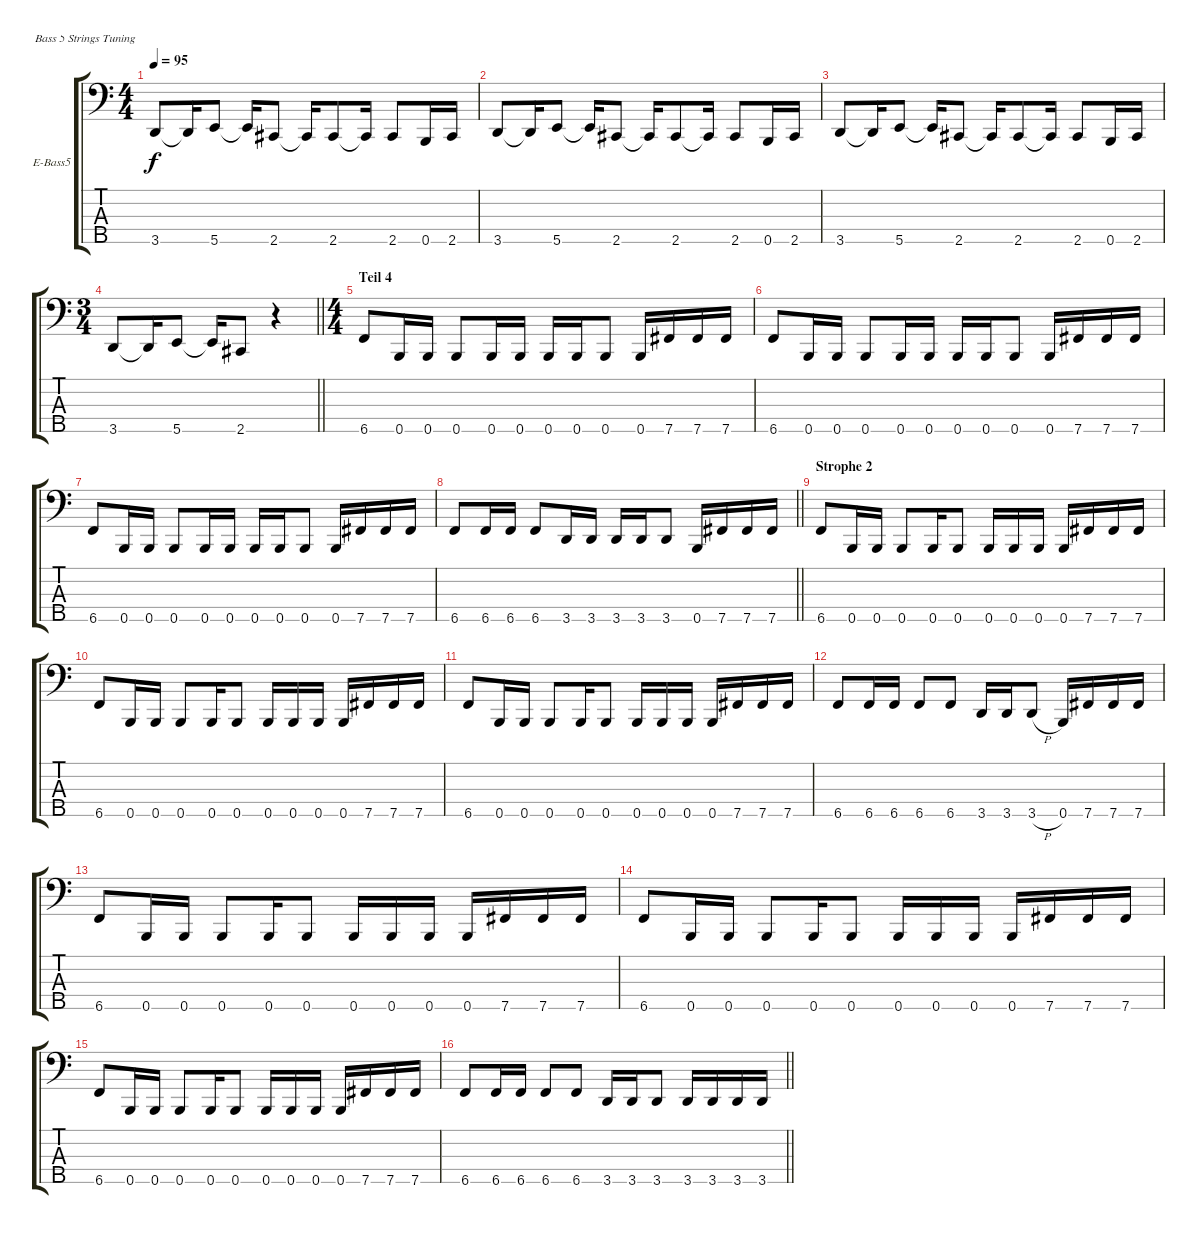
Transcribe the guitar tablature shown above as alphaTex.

\bracketExtendMode groupsimilarinstruments
\firstSystemTrackNameOrientation horizontal
\otherSystemsTrackNameOrientation horizontal
\track ("Bass" "E-Bass5") {instrument electricbasspick}
\staff {score tabs}
\tuning (G2 D2 A1 E1 B0)
\ts (4 4)
\tempo 95
\clef f4
\ks c
3.5.8{dy f} 3.5{t}.16 5.5.8 5.5{t}.16 2.5.8 2.5{t}.16 2.5.8 2.5{t}.16 2.5.8 0.5.16 2.5.16 |
3.5.8 3.5{t}.16 5.5.8 5.5{t}.16 2.5.8 2.5{t}.16 2.5.8 2.5{t}.16 2.5.8 0.5.16 2.5.16 |
3.5.8 3.5{t}.16 5.5.8 5.5{t}.16 2.5.8 2.5{t}.16 2.5.8 2.5{t}.16 2.5.8 0.5.16 2.5.16 |
\ts (3 4)
\barLineRight lightlight
3.5.8 3.5{t}.16 5.5.8 5.5{t}.16 2.5.8 r.4 |
\ts (4 4)
\section ("" "Teil 4")
6.5.8 0.5.16 0.5.16 0.5.8 0.5.16 0.5.16 0.5.16 0.5.16 0.5.8 0.5.16 7.5.16 7.5.16 7.5.16 |
6.5.8 0.5.16 0.5.16 0.5.8 0.5.16 0.5.16 0.5.16 0.5.16 0.5.8 0.5.16 7.5.16 7.5.16 7.5.16 |
6.5.8 0.5.16 0.5.16 0.5.8 0.5.16 0.5.16 0.5.16 0.5.16 0.5.8 0.5.16 7.5.16 7.5.16 7.5.16 |
\barLineRight lightlight
6.5.8 6.5.16 6.5.16 6.5.8 3.5.16 3.5.16 3.5.16 3.5.16 3.5.8 0.5.16 7.5.16 7.5.16 7.5.16 |
\section ("" "Strophe 2")
6.5.8 0.5.16 0.5.16 0.5.8 0.5.16 0.5.8 0.5.16 0.5.16 0.5.16 0.5.16 7.5.16 7.5.16 7.5.16 |
6.5.8 0.5.16 0.5.16 0.5.8 0.5.16 0.5.8 0.5.16 0.5.16 0.5.16 0.5.16 7.5.16 7.5.16 7.5.16 |
6.5.8 0.5.16 0.5.16 0.5.8 0.5.16 0.5.8 0.5.16 0.5.16 0.5.16 0.5.16 7.5.16 7.5.16 7.5.16 |
6.5.8 6.5.16 6.5.16 6.5.8 6.5.8 3.5.16 3.5.16 3.5{h}.8 0.5.16 7.5.16 7.5.16 7.5.16 |
6.5.8 0.5.16 0.5.16 0.5.8 0.5.16 0.5.8 0.5.16 0.5.16 0.5.16 0.5.16 7.5.16 7.5.16 7.5.16 |
6.5.8 0.5.16 0.5.16 0.5.8 0.5.16 0.5.8 0.5.16 0.5.16 0.5.16 0.5.16 7.5.16 7.5.16 7.5.16 |
6.5.8 0.5.16 0.5.16 0.5.8 0.5.16 0.5.8 0.5.16 0.5.16 0.5.16 0.5.16 7.5.16 7.5.16 7.5.16 |
\barLineRight lightlight
6.5.8 6.5.16 6.5.16 6.5.8 6.5.8 3.5.16 3.5.16 3.5.8 3.5.16 3.5.16 3.5.16 3.5.16
